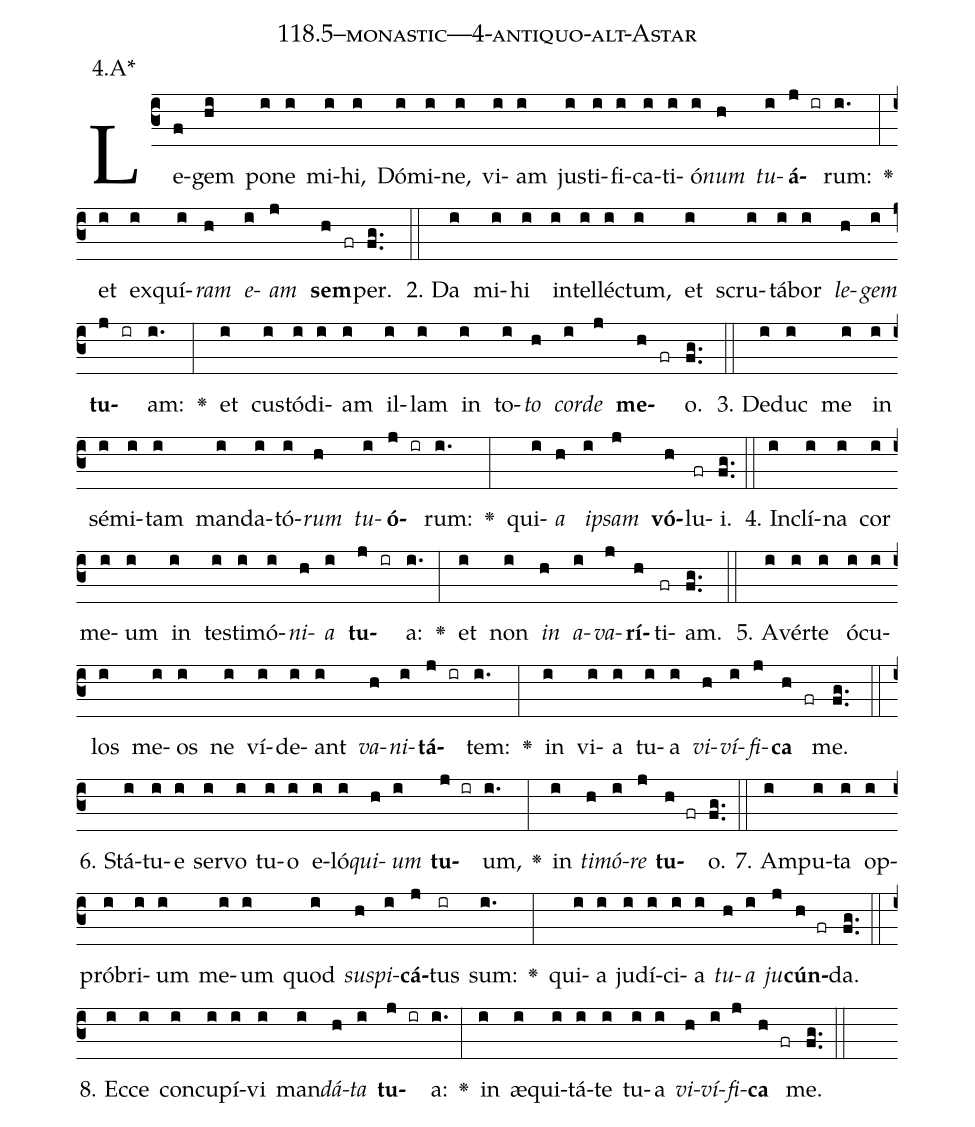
name: 118.5--monastic---4-antiquo-alt-Astar;
annotation: 4.A*;
%%
(c3)Le(f)gem(hi) po(i)ne(i) mi(i)hi,(i) Dó(i)mi(i)ne,(i) vi(i)am(i) jus(i)ti(i)fi(i)ca(i)ti(i)ó(i)<i>num</i>(h) <i>tu</i>(i)<b>á</b>(j ir)rum:(i.) <v>\greheightstar</v>(:) et(i) ex(i)quí(i)<i>ram</i>(h) <i>e</i>(i)<i>am</i>(j) <b>sem</b>(h fr)per.(fg..) (::)
2. Da(i) mi(i)hi(i) in(i)tel(i)léc(i)tum,(i) et(i) scru(i)tá(i)bor(i) <i>le</i>(h)<i>gem</i>(i) <b>tu</b>(j ir)am:(i.) <v>\greheightstar</v>(:) et(i) cus(i)tó(i)di(i)am(i) il(i)lam(i) in(i) to(i)<i>to</i>(h) <i>cor</i>(i)<i>de</i>(j) <b>me</b>(h fr)o.(fg..) (::)
3. De(i)duc(i) me(i) in(i) sé(i)mi(i)tam(i) man(i)da(i)tó(i)<i>rum</i>(h) <i>tu</i>(i)<b>ó</b>(j ir)rum:(i.) <v>\greheightstar</v>(:) qui(i)<i>a</i>(h) <i>ip</i>(i)<i>sam</i>(j) <b>vó</b>(h)lu(fr)i.(fg..) (::)
4. In(i)clí(i)na(i) cor(i) me(i)um(i) in(i) tes(i)ti(i)mó(i)<i>ni</i>(h)<i>a</i>(i) <b>tu</b>(j ir)a:(i.) <v>\greheightstar</v>(:) et(i) non(i) <i>in</i>(h) <i>a</i>(i)<i>va</i>(j)<b>rí</b>(h)ti(fr)am.(fg..) (::)
5. A(i)vér(i)te(i) ó(i)cu(i)los(i) me(i)os(i) ne(i) ví(i)de(i)ant(i) <i>va</i>(h)<i>ni</i>(i)<b>tá</b>(j ir)tem:(i.) <v>\greheightstar</v>(:) in(i) vi(i)a(i) tu(i)a(i) <i>vi</i>(h)<i>ví</i>(i)<i>fi</i>(j)<b>ca</b>(h fr) me.(fg..) (::)
6. Stá(i)tu(i)e(i) ser(i)vo(i) tu(i)o(i) e(i)ló(i)<i>qui</i>(h)<i>um</i>(i) <b>tu</b>(j ir)um,(i.) <v>\greheightstar</v>(:) in(i) <i>ti</i>(h)<i>mó</i>(i)<i>re</i>(j) <b>tu</b>(h fr)o.(fg..) (::)
7. Am(i)pu(i)ta(i) op(i)pró(i)bri(i)um(i) me(i)um(i) quod(i) <i>su</i>(h)<i>spi</i>(i)<b>cá</b>(j)tus(ir) sum:(i.) <v>\greheightstar</v>(:) qui(i)a(i) ju(i)dí(i)ci(i)a(i) <i>tu</i>(h)<i>a</i>(i) <i>ju</i>(j)<b>cún</b>(h fr)da.(fg..) (::)
8. Ec(i)ce(i) con(i)cu(i)pí(i)vi(i) man(i)<i>dá</i>(h)<i>ta</i>(i) <b>tu</b>(j ir)a:(i.) <v>\greheightstar</v>(:) in(i) æ(i)qui(i)tá(i)te(i) tu(i)a(i) <i>vi</i>(h)<i>ví</i>(i)<i>fi</i>(j)<b>ca</b>(h fr) me.(fg..) (::)
